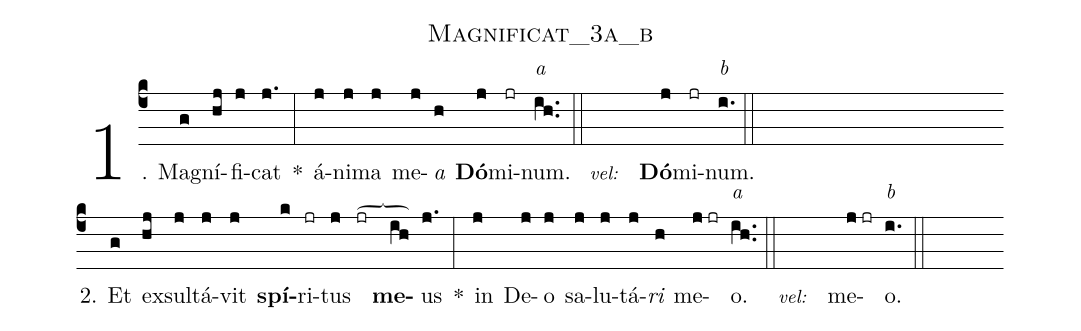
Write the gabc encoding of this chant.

name:Magnificat_3a_b;
%%
(c4) 1. Ma(g)gní(hj)fi(j)cat(j.) *(:) á(j)ni(j)ma(j) me(j)<i>a</i>(h) <b>Dó</b>(j)mi(jr)num.<alt>a</alt>(ih..) (::) <eu> <v>\footnotesize\textit{vel:}</v> (////) <b>Dó</b>(j)mi(jr)num.<alt>b</alt></eu>(i.) (::) (Z-)
2. Et(g) ex(hj)sul(j)tá(j)vit(j) <b>spí</b>(k)ri(jr)tus(j) (jr[ocb:1;8.7mm])<b>me</b>(ih)us(j.) *(:) in(j) De(j)o(j) sa(j)lu(j)tá(j)<i>ri</i>(h) me(j//jr)o.<alt>a</alt>(ih..) (::)  <eu> <v>\footnotesize\textit{vel:}</v> (////) me(j//jr)o.<alt>b</alt></eu>(i.) (::)
